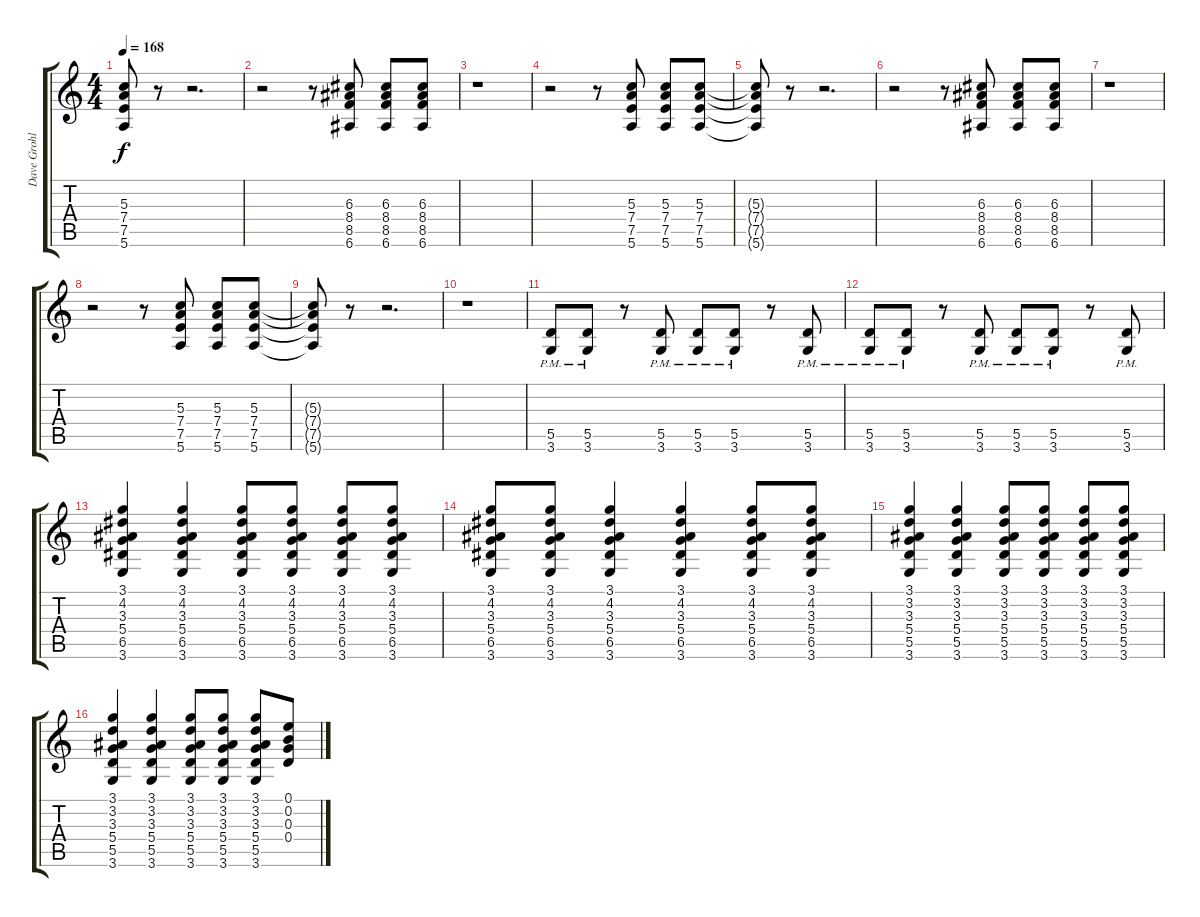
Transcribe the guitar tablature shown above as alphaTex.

\track ("Dave Grohl" "Dave Grohl") {instrument distortionguitar}
\staff {score tabs}
\tuning (E4 B3 G3 D3 A2 E2) {hide}
\ts (4 4)
\tempo 168
\clef g2
\ks c
(5.3{t} 7.4{t} 7.5{t} 5.6{t}).8{dy f} r.8 r.2{d} |
r.2 r.8 (6.3 8.4 8.5 6.6).8 (6.3 8.4 8.5 6.6).8 (6.3 8.4 8.5 6.6).8 |
r.1 |
r.2 r.8 (5.3 7.4 7.5 5.6).8 (5.3 7.4 7.5 5.6).8 (5.3 7.4 7.5 5.6).8 |
(5.3{t} 7.4{t} 7.5{t} 5.6{t}).8 r.8 r.2{d} |
r.2 r.8 (6.3 8.4 8.5 6.6).8 (6.3 8.4 8.5 6.6).8 (6.3 8.4 8.5 6.6).8 |
r.1 |
r.2 r.8 (5.3 7.4 7.5 5.6).8 (5.3 7.4 7.5 5.6).8 (5.3 7.4 7.5 5.6).8 |
(5.3{t} 7.4{t} 7.5{t} 5.6{t}).8 r.8 r.2{d} |
r.1 |
(5.5{pm} 3.6{pm}).8 (5.5{pm} 3.6{pm}).8 r.8 (5.5{pm} 3.6{pm}).8 (5.5{pm} 3.6{pm}).8 (5.5{pm} 3.6{pm}).8 r.8 (5.5{pm} 3.6{pm}).8 |
(5.5{pm} 3.6{pm}).8 (5.5{pm} 3.6{pm}).8 r.8 (5.5{pm} 3.6{pm}).8 (5.5{pm} 3.6{pm}).8 (5.5{pm} 3.6{pm}).8 r.8 (5.5{pm} 3.6{pm}).8 |
(3.1 4.2 3.3 5.4 6.5 3.6).4 (3.1 4.2 3.3 5.4 6.5 3.6).4 (3.1 4.2 3.3 5.4 6.5 3.6).8 (3.1 4.2 3.3 5.4 6.5 3.6).8 (3.1 4.2 3.3 5.4 6.5 3.6).8 (3.1 4.2 3.3 5.4 6.5 3.6).8 |
(3.1 4.2 3.3 5.4 6.5 3.6).8 (3.1 4.2 3.3 5.4 6.5 3.6).8 (3.1 4.2 3.3 5.4 6.5 3.6).4 (3.1 4.2 3.3 5.4 6.5 3.6).4 (3.1 4.2 3.3 5.4 6.5 3.6).8 (3.1 4.2 3.3 5.4 6.5 3.6).8 |
(3.1 3.2 3.3 5.4 5.5 3.6).4 (3.1 3.2 3.3 5.4 5.5 3.6).4 (3.1 3.2 3.3 5.4 5.5 3.6).8 (3.1 3.2 3.3 5.4 5.5 3.6).8 (3.1 3.2 3.3 5.4 5.5 3.6).8 (3.1 3.2 3.3 5.4 5.5 3.6).8 |
(3.1 3.2 3.3 5.4 5.5 3.6).4 (3.1 3.2 3.3 5.4 5.5 3.6).4 (3.1 3.2 3.3 5.4 5.5 3.6).8 (3.1 3.2 3.3 5.4 5.5 3.6).8 (3.1 3.2 3.3 5.4 5.5 3.6).8 (0.1 0.2 0.3 0.4).8
